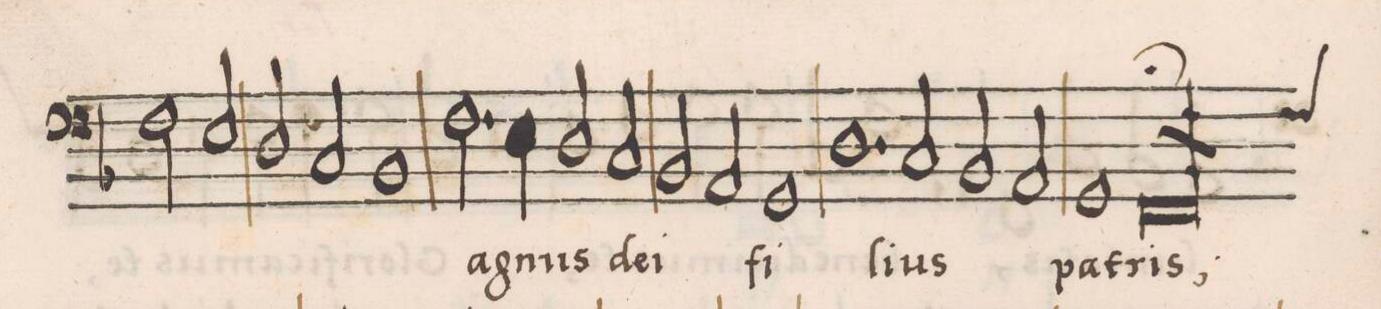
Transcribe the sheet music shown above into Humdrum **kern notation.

**kern	**text
*I"BASSVS	*
*clefF4	*
*k[b-]	*
*met(C|)	*
*M2/1	*
2F\	.
2E/	.
=49	=49
2D/	.
2C/	.
1BB-	us,
=50	=50
2.F\	a-
4E\	-gnus
2D/	.
2C/	de-
=51	=51
2BB-/	-i
2AA/	.
1GG	fi-
=52	=52
1.D	-li-
2C/	-us
=53	=53
2BB-/	.
2AA/	.
1GG	pa-
=54	=54
*custos:F	*
0FF;ll	-tris;
*-	*-
